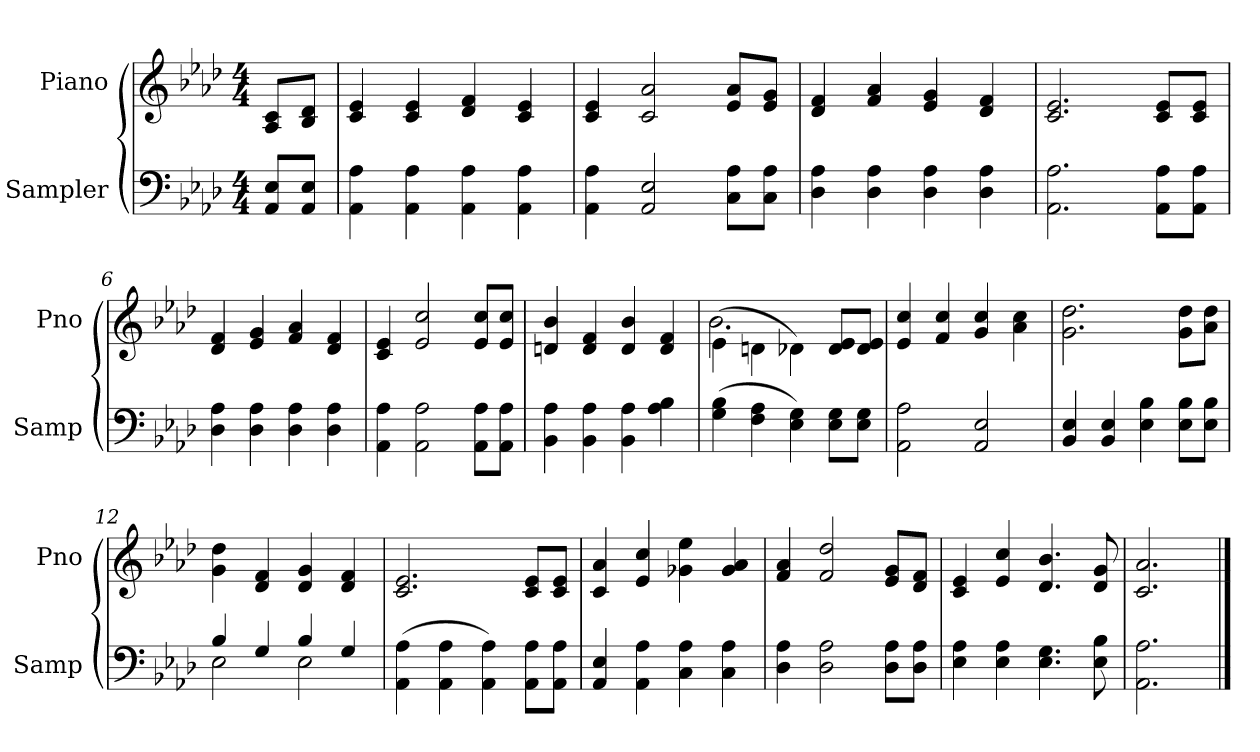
**kern	**kern
*part2	*part1
*staff2	*staff1
*I"Sampler	*I"Piano
*I'Samp	*I'Pno
*clefF4	*clefG2
*k[b-e-a-d-]	*k[b-e-a-d-]
*A-:	*A-:
*M4/4	*M4/4
=1	=1
8AA-/ 8E-/L	8A-/ 8c/L
8AA-/ 8E-/J	8B-/ 8d-/J
=2	=2
4AA- 4A-	4c 4e-
4AA- 4A-	4c 4e-
4AA- 4A-	4d- 4f
4AA- 4A-	4c 4e-
=3	=3
4AA- 4A-	4c 4e-
2AA- 2E-	2c 2a-
8C\ 8A-\L	8e-/ 8a-/L
8C\ 8A-\J	8e-/ 8g/J
=4	=4
4D- 4A-	4d- 4f
4D- 4A-	4f 4a-
4D- 4A-	4e- 4g
4D- 4A-	4d- 4f
=5	=5
2.AA- 2.A-	2.c 2.e-
8AA-\ 8A-\L	8c/ 8e-/L
8AA-\ 8A-\J	8c/ 8e-/J
=6	=6
4D- 4A-	4d- 4f
4D- 4A-	4e- 4g
4D- 4A-	4f 4a-
4D- 4A-	4d- 4f
=7	=7
4AA- 4A-	4c 4e-
2AA- 2A-	2e- 2cc
8AA-\ 8A-\L	8e-/ 8cc/L
8AA-\ 8A-\J	8e-/ 8cc/J
=8	=8
4BB- 4A-	4dn 4b-
4BB- 4A-	4d 4f
4BB- 4A-	4d 4b-
4A- 4B-	4d 4f
=9	=9
*	*^
(4G 4B-	(4e-\	2.b-
4F 4A-	4dn\	.
4E- 4G)	4d-X\)	.
8E-\ 8G\L	8d-/ 8e-/L	4ryy
8E-\ 8G\J	8d-/ 8e-/J	.
*	*v	*v
=10	=10
2AA- 2A-	4e- 4cc
.	4f 4cc
2AA- 2E-	4g 4cc
.	4a- 4cc
=11	=11
4BB- 4E-	2.g 2.dd-
4BB- 4E-	.
4E- 4B-	.
8E-\ 8B-\L	8g\ 8dd-\L
8E-\ 8B-\J	8a-\ 8dd-\J
=12	=12
*^	*
4B-/	2E-	4g 4dd-
4G/	.	4d- 4f
4B-/	2E-	4d- 4g
4G/	.	4d- 4f
*v	*v	*
=13	=13
(4AA- 4A-	2.c 2.e-
4AA- 4A-	.
4AA- 4A-)	.
8AA-\ 8A-\L	8c/ 8e-/L
8AA-\ 8A-\J	8c/ 8e-/J
=14	=14
4AA- 4E-	4c 4a-
4AA- 4A-	4e- 4cc
4C 4A-	4g-X 4ee-
4C 4A-	4g- 4a-
=15	=15
4D- 4A-	4f 4a-
2D- 2A-	2f 2dd-
8D-\ 8A-\L	8e-/ 8g/L
8D-\ 8A-\J	8d-/ 8f/J
=16	=16
4E- 4A-	4c 4e-
4E- 4A-	4e- 4cc
4.E- 4.G	4.d- 4.b-
8E- 8B-	8d- 8g
=17	=17
2.AA- 2.A-	2.c 2.a-
==	==
*-	*-
